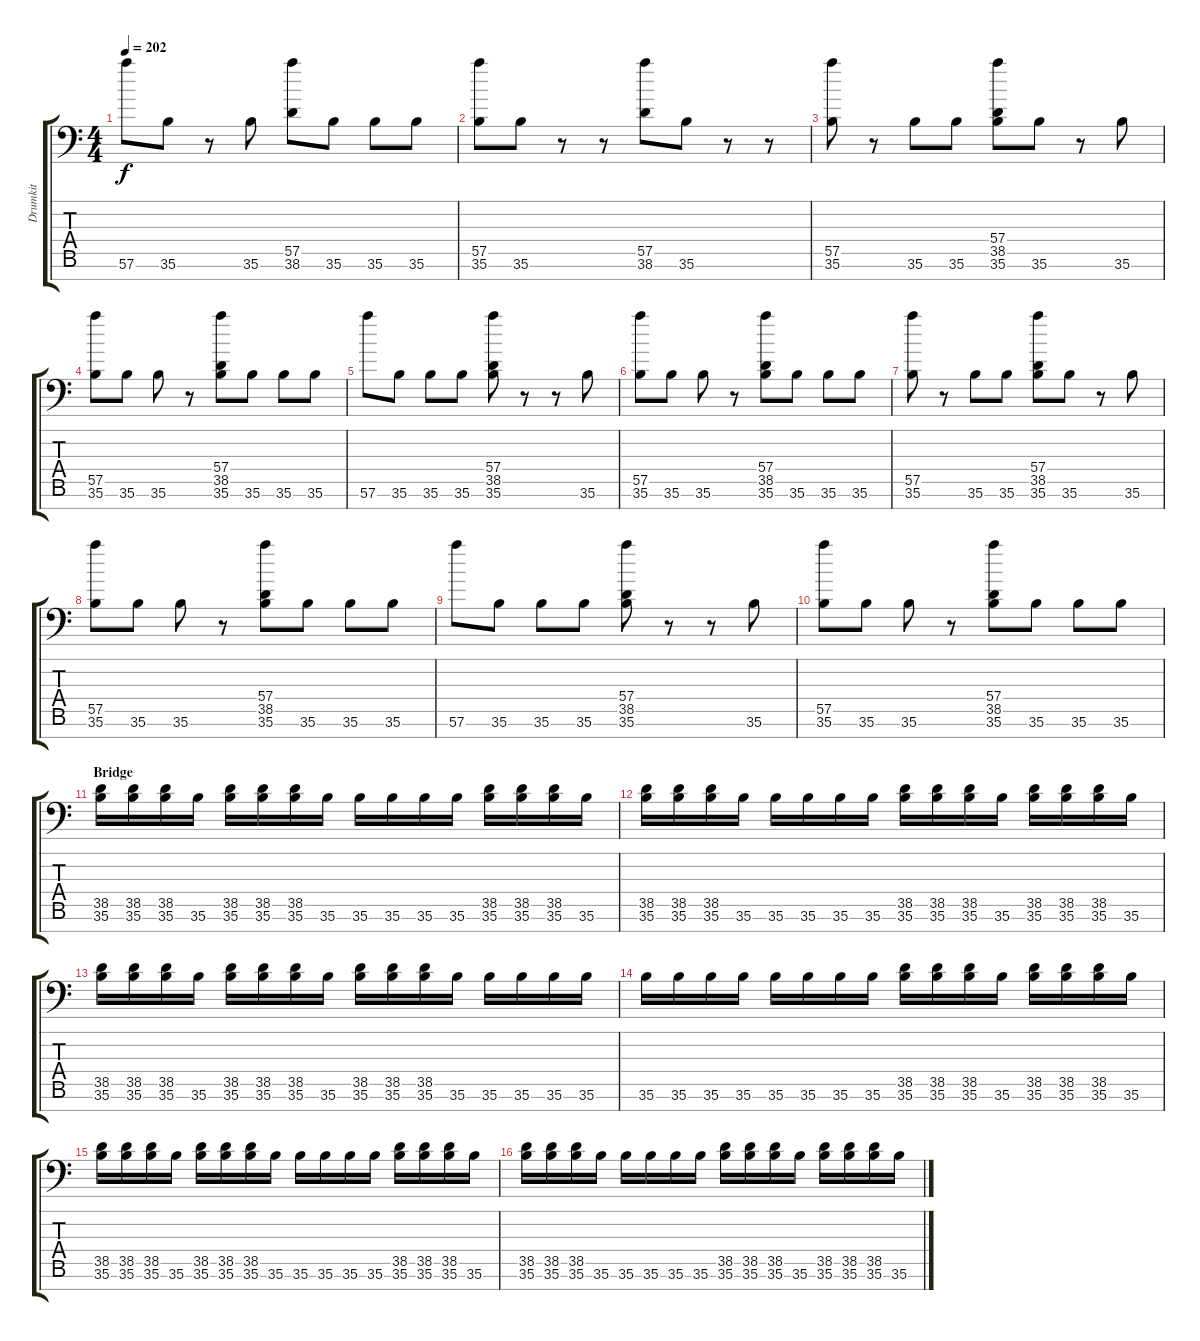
\track ("Drumkit" "Drumkit") {instrument acousticgrandpiano}
\staff {score tabs}
\tuning (C-1 C-1 C-1 C-1 C-1 C-1 C-1) {hide}
\ts (4 4)
\tempo 202
\clef f4
\ks c
57.6.8{dy f} 35.6.8 r.8 35.6.8 (57.5 38.6).8 35.6.8 35.6.8 35.6.8 |
(57.5 35.6).8 35.6.8 r.8 r.8 (57.5 38.6).8 35.6.8 r.8 r.8 |
(57.5 35.6).8 r.8 35.6.8 35.6.8 (57.4 38.5 35.6).8 35.6.8 r.8 35.6.8 |
(57.5 35.6).8 35.6.8 35.6.8 r.8 (57.4 38.5 35.6).8 35.6.8 35.6.8 35.6.8 |
57.6.8 35.6.8 35.6.8 35.6.8 (57.4 38.5 35.6).8 r.8 r.8 35.6.8 |
(57.5 35.6).8 35.6.8 35.6.8 r.8 (57.4 38.5 35.6).8 35.6.8 35.6.8 35.6.8 |
(57.5 35.6).8 r.8 35.6.8 35.6.8 (57.4 38.5 35.6).8 35.6.8 r.8 35.6.8 |
(57.5 35.6).8 35.6.8 35.6.8 r.8 (57.4 38.5 35.6).8 35.6.8 35.6.8 35.6.8 |
57.6.8 35.6.8 35.6.8 35.6.8 (57.4 38.5 35.6).8 r.8 r.8 35.6.8 |
(57.5 35.6).8 35.6.8 35.6.8 r.8 (57.4 38.5 35.6).8 35.6.8 35.6.8 35.6.8 |
\section ("" "Bridge")
(38.5 35.6).16 (38.5 35.6).16 (38.5 35.6).16 35.6.16 (38.5 35.6).16 (38.5 35.6).16 (38.5 35.6).16 35.6.16 35.6.16 35.6.16 35.6.16 35.6.16 (38.5 35.6).16 (38.5 35.6).16 (38.5 35.6).16 35.6.16 |
(38.5 35.6).16 (38.5 35.6).16 (38.5 35.6).16 35.6.16 35.6.16 35.6.16 35.6.16 35.6.16 (38.5 35.6).16 (38.5 35.6).16 (38.5 35.6).16 35.6.16 (38.5 35.6).16 (38.5 35.6).16 (38.5 35.6).16 35.6.16 |
(38.5 35.6).16 (38.5 35.6).16 (38.5 35.6).16 35.6.16 (38.5 35.6).16 (38.5 35.6).16 (38.5 35.6).16 35.6.16 (38.5 35.6).16 (38.5 35.6).16 (38.5 35.6).16 35.6.16 35.6.16 35.6.16 35.6.16 35.6.16 |
35.6.16 35.6.16 35.6.16 35.6.16 35.6.16 35.6.16 35.6.16 35.6.16 (38.5 35.6).16 (38.5 35.6).16 (38.5 35.6).16 35.6.16 (38.5 35.6).16 (38.5 35.6).16 (38.5 35.6).16 35.6.16 |
(38.5 35.6).16 (38.5 35.6).16 (38.5 35.6).16 35.6.16 (38.5 35.6).16 (38.5 35.6).16 (38.5 35.6).16 35.6.16 35.6.16 35.6.16 35.6.16 35.6.16 (38.5 35.6).16 (38.5 35.6).16 (38.5 35.6).16 35.6.16 |
(38.5 35.6).16 (38.5 35.6).16 (38.5 35.6).16 35.6.16 35.6.16 35.6.16 35.6.16 35.6.16 (38.5 35.6).16 (38.5 35.6).16 (38.5 35.6).16 35.6.16 (38.5 35.6).16 (38.5 35.6).16 (38.5 35.6).16 35.6.16
